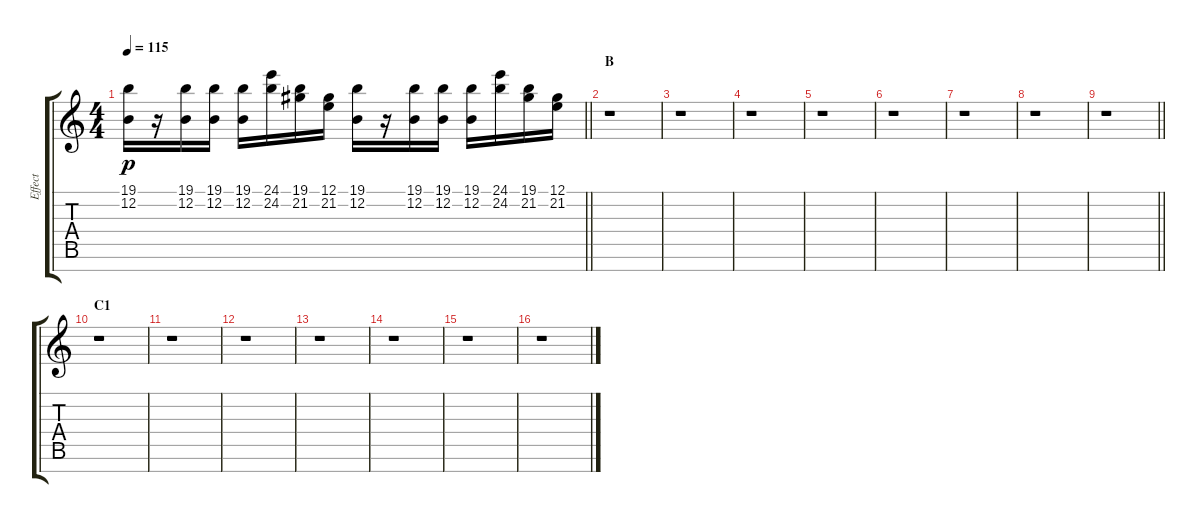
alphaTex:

\track ("Effect" "Effect") {instrument orchestralharp}
\staff {score tabs}
\tuning (E4 B3 G3 D3 A2 E2 B1) {hide}
\ts (4 4)
\tempo 115
\clef g2
\barLineRight lightlight
\ks c
(19.1 12.2).16{dy p} r.16 (19.1 12.2).16 (19.1 12.2).16 (19.1 12.2).16 (24.1 24.2).16 (19.1 21.2).16 (12.1 21.2).16 (19.1 12.2).16 r.16 (19.1 12.2).16 (19.1 12.2).16 (19.1 12.2).16 (24.1 24.2).16 (19.1 21.2).16 (12.1 21.2).16 |
\section ("" "B")
r.1 |
r.1 |
r.1 |
r.1 |
r.1 |
r.1 |
r.1 |
\barLineRight lightlight
r.1 |
\section ("" "C1")
r.1 |
r.1 |
r.1 |
r.1 |
r.1 |
r.1 |
r.1
